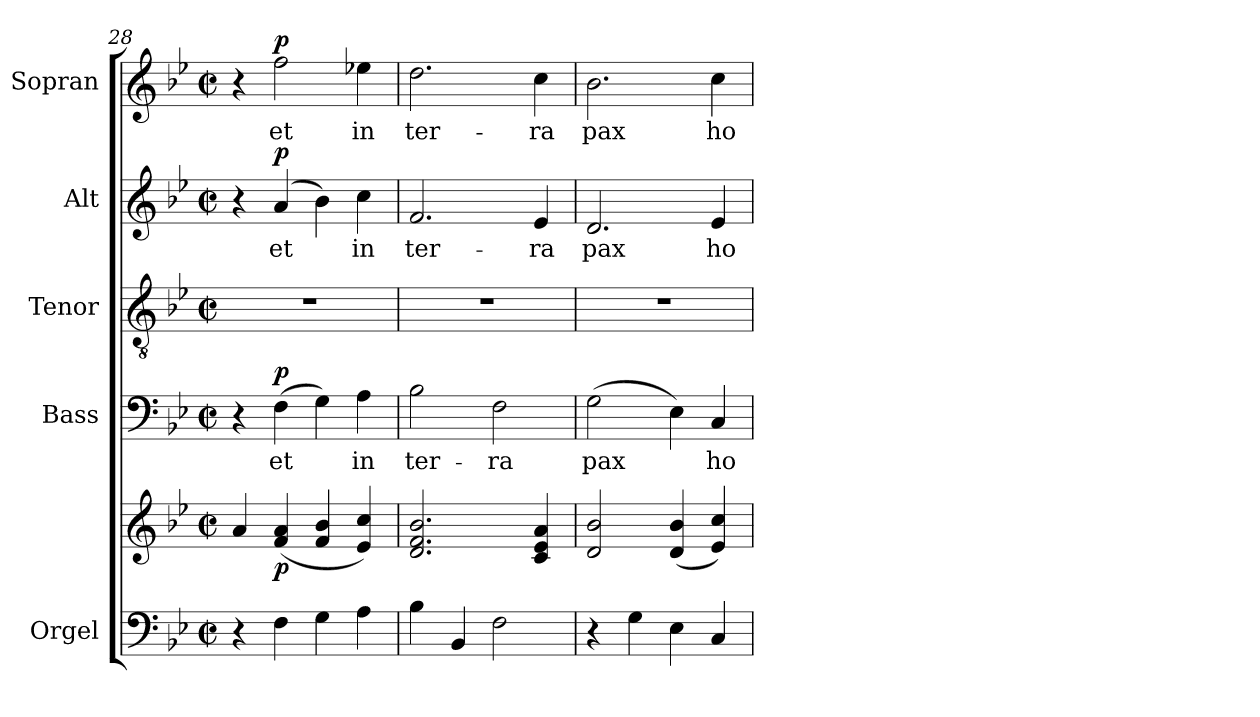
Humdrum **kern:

**kern	**kern	**dynam	**kern	**text	**dynam	**kern	**kern	**text	**dynam	**kern	**text	**dynam
*part5	*part5	*part5	*part4	*part4	*part4	*part3	*part2	*part2	*part2	*part1	*part1	*part1
*staff6	*staff5	*staff5/6	*staff4	*staff4	*staff4	*staff3	*staff2	*staff2	*staff2	*staff1	*staff1	*staff1
*I"Orgel	*	*	*I"Bass	*	*	*I"Tenor	*I"Alt	*	*	*I"Sopran	*	*
*I'Org.	*	*	*I'B.	*	*	*I'T.	*I'A.	*	*	*I'S.	*	*
*clefF4	*clefG2	*	*clefF4	*	*	*clefGv2	*clefG2	*	*	*clefG2	*	*
*k[b-e-]	*k[b-e-]	*	*k[b-e-]	*	*	*k[b-e-]	*k[b-e-]	*	*	*k[b-e-]	*	*
*B-:	*B-:	*	*B-:	*	*	*B-:	*B-:	*	*	*B-:	*	*
*M2/2	*M2/2	*	*M2/2	*	*	*M2/2	*M2/2	*	*	*M2/2	*	*
*met(c|)	*met(c|)	*	*met(c|)	*	*	*met(c|)	*met(c|)	*	*	*met(c|)	*	*
=28	=28	=28	=28	=28	=28	=28	=28	=28	=28	=28	=28	=28
4r	4a/	.	4r	.	.	1r	4r	.	.	4r	.	.
!	!	!LO:DY:b	!	!LO:LY:b	!LO:DY:a	!	!	!LO:LY:b	!LO:DY:a	!	!LO:LY:b	!LO:DY:a
4F\	(<4f/ 4a/	p	(>4F\	et	p	.	(4a/	et	p	2ff\	et	p
4G\	4f/ 4b-/	.	4G\)	.	.	.	4b-\)	.	.	.	.	.
!	!	!	!	!LO:LY:b	!	!	!	!LO:LY:b	!	!	!LO:LY:b	!
4A\	4e-/ 4cc/)	.	4A\	in	.	.	4cc\	in	.	4ee-X\	in	.
=29	=29	=29	=29	=29	=29	=29	=29	=29	=29	=29	=29	=29
!	!	!	!	!LO:LY:b	!	!	!	!LO:LY:b	!	!	!LO:LY:b	!
4B-\	2.d/ 2.f/ 2.b-/	.	2B-\	ter-	.	1r	2.f/	ter-	.	2.dd\	ter-	.
4BB-/	.	.	.	.	.	.	.	.	.	.	.	.
!	!	!	!	!LO:LY:b	!	!	!	!	!	!	!	!
2F\	.	.	2F\	-ra	.	.	.	.	.	.	.	.
!	!	!	!	!	!	!	!	!LO:LY:b	!	!	!LO:LY:b	!
.	4c/ 4e-/ 4a/	.	.	.	.	.	4e-/	-ra	.	4cc\	-ra	.
=30	=30	=30	=30	=30	=30	=30	=30	=30	=30	=30	=30	=30
!	!	!	!	!LO:LY:b	!	!	!	!LO:LY:b	!	!	!LO:LY:b	!
4r	2d/ 2b-/	.	(>2G\	pax	.	1r	2.d/	pax	.	2.b-\	pax	.
4G\	.	.	.	.	.	.	.	.	.	.	.	.
4E-\	(<4d/ 4b-/	.	4E-\)	.	.	.	.	.	.	.	.	.
!	!	!	!	!LO:LY:b	!	!	!	!LO:LY:b	!	!	!LO:LY:b	!
4C/	4e-/ 4cc/)	.	4C/	ho-	.	.	4e-/	ho-	.	4cc\	ho-	.
=	=	=	=	=	=	=	=	=	=	=	=	=
*-	*-	*-	*-	*-	*-	*-	*-	*-	*-	*-	*-	*-
